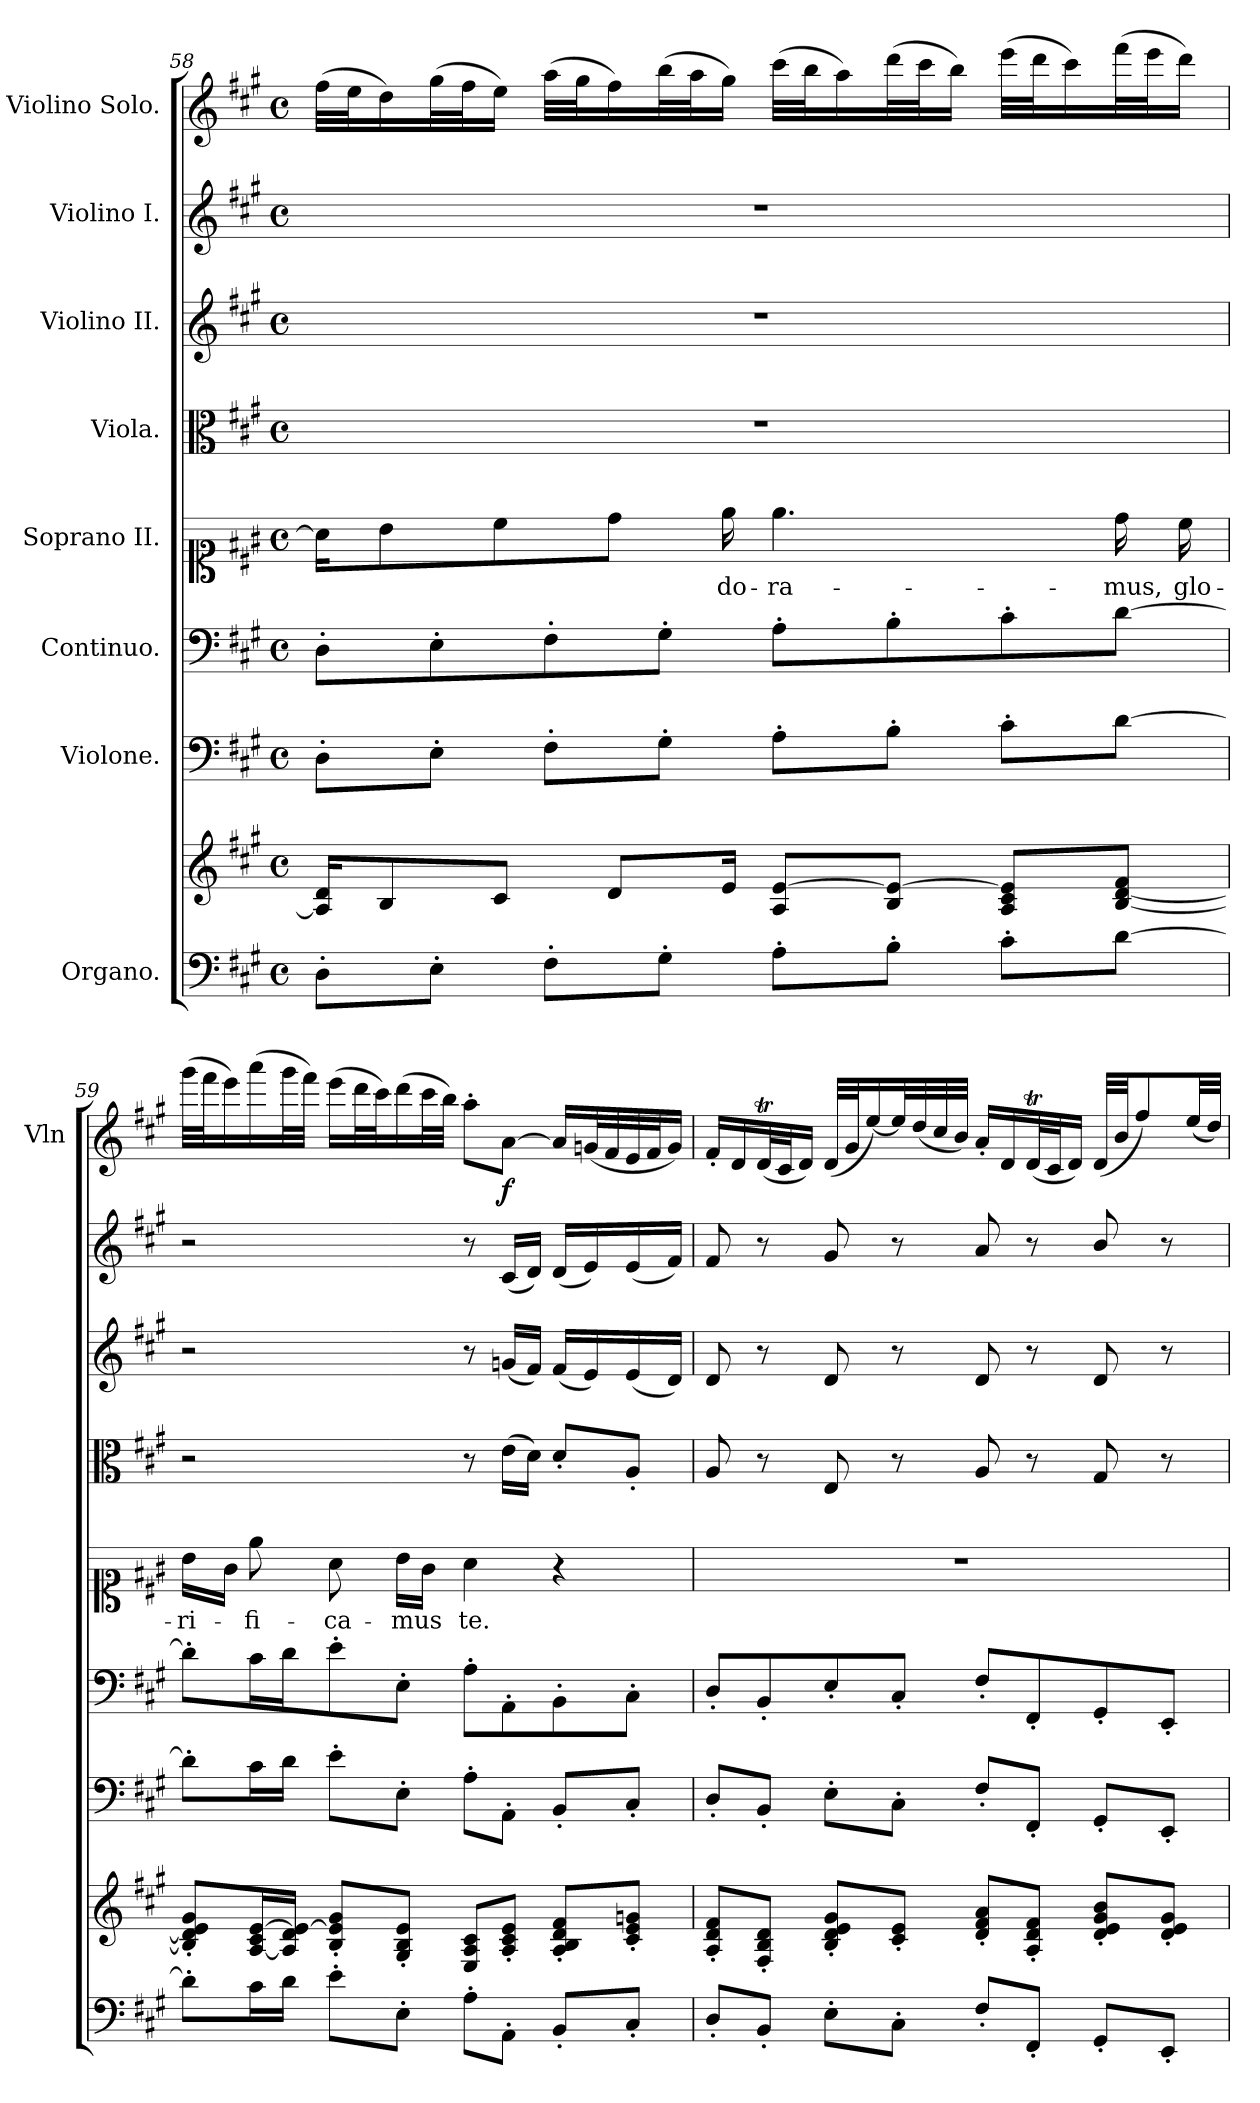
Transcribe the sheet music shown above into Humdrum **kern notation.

**kern	**kern	**dynam	**kern	**dynam	**kern	**dynam	**kern	**text	**kern	**dynam	**kern	**dynam	**kern	**dynam	**kern	**dynam
*part8	*part8	*part8	*part7	*part7	*part6	*part6	*part5	*part5	*part4	*part4	*part3	*part3	*part2	*part2	*part1	*part1
*staff9	*staff8	*staff8/9	*staff7	*staff7	*staff6	*staff6	*staff5	*staff5	*staff4	*staff4	*staff3	*staff3	*staff2	*staff2	*staff1	*staff1
*I"Organo.	*	*	*I"Violone.	*	*I"Continuo.	*	*I"Soprano II.	*	*I"Viola.	*	*I"Violino II.	*	*I"Violino I.	*	*I"Violino Solo.	*
*	*	*	*	*	*	*	*	*	*	*	*	*	*	*	*I'Vln	*
!!LO:LB:g=z
*clefF4	*clefG2	*	*clefF4	*	*clefF4	*	*clefC1	*	*clefC3	*	*clefG2	*	*clefG2	*	*clefG2	*
*	*	*	*ITrd7c12	*	*	*	*	*	*	*	*	*	*	*	*	*
*k[f#c#g#]	*k[f#c#g#]	*	*k[f#c#g#]	*	*k[f#c#g#]	*	*k[f#c#g#]	*	*k[f#c#g#]	*	*k[f#c#g#]	*	*k[f#c#g#]	*	*k[f#c#g#]	*
*M4/4	*M4/4	*	*M4/4	*	*M4/4	*	*M4/4	*	*M4/4	*	*M4/4	*	*M4/4	*	*M4/4	*
*met(c)	*met(c)	*	*met(c)	*	*met(c)	*	*met(c)	*	*met(c)	*	*met(c)	*	*met(c)	*	*met(c)	*
=58	=58	=58	=58	=58	=58	=58	=58	=58	=58	=58	=58	=58	=58	=58	=58	=58
8D'\L	16A]/ 16d/KL	.	8DD'\L	.	8D'\L	.	16a\KL]	.	1r	.	1r	.	1r	.	(32ff#\LLL	.
.	.	.	.	.	.	.	.	.	.	.	.	.	.	.	32ee\J	.
.	8B/	.	.	.	.	.	8b\	.	.	.	.	.	.	.	16dd\)	.
8E'\J	.	.	8EE'\J	.	8E'\	.	.	.	.	.	.	.	.	.	(32gg#\L	.
.	.	.	.	.	.	.	.	.	.	.	.	.	.	.	32ff#\J	.
.	8c#/J	.	.	.	.	.	8cc#\	.	.	.	.	.	.	.	16ee\JJ)	.
8F#'\L	.	.	8FF#'\L	.	8F#'\	.	.	.	.	.	.	.	.	.	(32aa\LLL	.
.	.	.	.	.	.	.	.	.	.	.	.	.	.	.	32gg#\J	.
.	8d/L	.	.	.	.	.	8dd\J	.	.	.	.	.	.	.	16ff#\)	.
8G#'\J	.	.	8GG#'\J	.	8G#'\J	.	.	.	.	.	.	.	.	.	(32bb\L	.
.	.	.	.	.	.	.	.	.	.	.	.	.	.	.	32aa\J	.
!	!	!	!	!	!	!	!	!LO:LY:b	!	!	!	!	!	!	!	!
.	16e/Jk	.	.	.	.	.	16ee\	-do-	.	.	.	.	.	.	16gg#\JJ)	.
!	!	!	!	!	!	!	!	!LO:LY:b	!	!	!	!	!	!	!	!
8A'\L	8A/ [8e/L	.	8AA'\L	.	8A'\L	.	4.ee\	-ra-	.	.	.	.	.	.	(32ccc#\LLL	.
.	.	.	.	.	.	.	.	.	.	.	.	.	.	.	32bb\J	.
.	.	.	.	.	.	.	.	.	.	.	.	.	.	.	16aa\)	.
8B'\J	8B/ 8e_/J	.	8BB'\J	.	8B'\	.	.	.	.	.	.	.	.	.	(32ddd\L	.
.	.	.	.	.	.	.	.	.	.	.	.	.	.	.	32ccc#\J	.
.	.	.	.	.	.	.	.	.	.	.	.	.	.	.	16bb\JJ)	.
8c#'\L	8A/ 8c#/ 8e]/L	.	8C#'\L	.	8c#'\	.	.	.	.	.	.	.	.	.	(32eee\LLL	.
.	.	.	.	.	.	.	.	.	.	.	.	.	.	.	32ddd\J	.
.	.	.	.	.	.	.	.	.	.	.	.	.	.	.	16ccc#\)	.
!	!	!	!	!	!	!	!	!LO:LY:b	!	!	!	!	!	!	!	!
[8d\J	[8B/ [8d/ 8f#/J	.	[8D\J	.	[8d\J	.	16dd\	-mus,	.	.	.	.	.	.	(32fff#\L	.
.	.	.	.	.	.	.	.	.	.	.	.	.	.	.	32eee\J	.
!	!	!	!	!	!	!	!	!LO:LY:b	!	!	!	!	!	!	!	!
.	.	.	.	.	.	.	16cc#\	glo-	.	.	.	.	.	.	16ddd\JJ)	.
=59	=59	=59	=59	=59	=59	=59	=59	=59	=59	=59	=59	=59	=59	=59	=59	=59
!	!	!	!	!	!	!	!	!LO:LY:b	!	!	!	!	!	!	!	!
8d'\L]	8B]'/ 8d]'/ 8e'/ 8g#'/L	.	8D'\L]	.	8d'\L]	.	16b\LL	-ri-	2r	.	2r	.	2r	.	(32ggg#\LLL	.
.	.	.	.	.	.	.	.	.	.	.	.	.	.	.	32fff#\J	.
.	.	.	.	.	.	.	16g#\JJ	.	.	.	.	.	.	.	16eee\)	.
!	!	!	!	!	!	!	!	!LO:LY:b	!	!	!	!	!	!	!	!
16c#\L	[16A/ 16c#/ [16e/L	.	16C#\L	.	16c#\L	.	8ee\	-fi-	.	.	.	.	.	.	(16aaa\	.
16d\JJ	16A]/ 16d/ 16e_/JJ	.	16D\JJ	.	16d\J	.	.	.	.	.	.	.	.	.	32ggg#\L	.
.	.	.	.	.	.	.	.	.	.	.	.	.	.	.	32fff#\JJJ)	.
!	!	!	!	!	!	!	!	!LO:LY:b	!	!	!	!	!	!	!	!
8e'\L	8B'/ 8e]'/ 8g#'/L	.	8E'\L	.	8e'\	.	8a\	-ca-	.	.	.	.	.	.	(16eee\LL	.
.	.	.	.	.	.	.	.	.	.	.	.	.	.	.	32ddd\L	.
.	.	.	.	.	.	.	.	.	.	.	.	.	.	.	32ccc#\J)	.
!	!	!	!	!	!	!	!	!LO:LY:b	!	!	!	!	!	!	!	!
8E'\J	8G#'/ 8B'/ 8e'/J	.	8EE'\J	.	8E'\J	.	16b\LL	-mus	.	.	.	.	.	.	(16ddd\	.
.	.	.	.	.	.	.	16g#\JJ	.	.	.	.	.	.	.	32ccc#\L	.
.	.	.	.	.	.	.	.	.	.	.	.	.	.	.	32bb\JJJ)	.
!	!	!	!	!	!	!	!	!LO:LY:b	!	!	!	!	!	!	!	!
8A'\L	8E/ 8A/ 8c#/L	.	8AA'\L	.	8A'\L	.	4a\	te.	8r	.	8r	.	8r	.	8aa'\L	.
!	!	!LO:DY:b	!	!LO:DY:b	!	!LO:DY:a	!	!	!	!LO:DY:b	!	!LO:DY:b	!	!LO:DY:b	!	!LO:DY:b
8AA'\J	8A'/ 8c#'/ 8e'/J	other-dynamics	8AAA'\J	other-dynamics	8AA'\	other-dynamics	.	.	(16e\LL	other-dynamics	(16gn/LL	other-dynamics	(16c#/LL	other-dynamics	[8a\J	f
.	.	.	.	.	.	.	.	.	16d\JJ)	.	16f#/JJ)	.	16d/JJ)	.	.	.
8BB'/L	8A'/ 8B'/ 8d'/ 8f#'/L	.	8BBB'/L	.	8BB'\	.	4r	.	8d'/L	.	(16f#/LL	.	(16d/LL	.	16a/LL]	.
.	.	.	.	.	.	.	.	.	.	.	16e/)	.	16e/)	.	(32gn/L	.
.	.	.	.	.	.	.	.	.	.	.	.	.	.	.	32f#/	.
8C#'/J	8c#'/ 8e'/ 8gn'/J	.	8CC#'/J	.	8C#'\J	.	.	.	8A'/J	.	(16e/	.	(16e/	.	32e/	.
.	.	.	.	.	.	.	.	.	.	.	.	.	.	.	32f#/J	.
.	.	.	.	.	.	.	.	.	.	.	16d/JJ)	.	16f#/JJ)	.	16g/JJ)	.
=60	=60	=60	=60	=60	=60	=60	=60	=60	=60	=60	=60	=60	=60	=60	=60	=60
8D'/L	8A'/ 8d'/ 8f#'/L	.	8DD'/L	.	8D'/L	.	1r	.	8A/	.	8d/	.	8f#/	.	16f#'/LL	.
.	.	.	.	.	.	.	.	.	.	.	.	.	.	.	16d/	.
8BB'/J	8F#'/ 8B'/ 8d'/J	.	8BBB'/J	.	8BB'/	.	.	.	8r	.	8r	.	8r	.	(32dT/L	.
.	.	.	.	.	.	.	.	.	.	.	.	.	.	.	32c#/J	.
.	.	.	.	.	.	.	.	.	.	.	.	.	.	.	16d/JJ)	.
8E'\L	8B'/ 8d'/ 8e'/ 8g#'/L	.	8EE'\L	.	8E'/	.	.	.	8E/	.	8d/	.	8g#/	.	(32d/LLL	.
.	.	.	.	.	.	.	.	.	.	.	.	.	.	.	32g#/J	.
.	.	.	.	.	.	.	.	.	.	.	.	.	.	.	[16ee/)	.
8C#'\J	8c#'/ 8e'/J	.	8CC#'\J	.	8C#'/J	.	.	.	8r	.	8r	.	8r	.	32ee/L]	.
.	.	.	.	.	.	.	.	.	.	.	.	.	.	.	(32dd/	.
.	.	.	.	.	.	.	.	.	.	.	.	.	.	.	32cc#/	.
.	.	.	.	.	.	.	.	.	.	.	.	.	.	.	32b/JJJ)	.
8F#'/L	8d'/ 8f#'/ 8a'/L	.	8FF#'/L	.	8F#'/L	.	.	.	8A/	.	8d/	.	8a/	.	16a'/LL	.
.	.	.	.	.	.	.	.	.	.	.	.	.	.	.	16d/	.
8FF#'/J	8A'/ 8d'/ 8f#'/J	.	8FFF#'/J	.	8FF#'/	.	.	.	8r	.	8r	.	8r	.	(32dT/L	.
.	.	.	.	.	.	.	.	.	.	.	.	.	.	.	32c#/J	.
.	.	.	.	.	.	.	.	.	.	.	.	.	.	.	16d/JJ)	.
8GG#'/L	8d'/ 8e'/ 8g#'/ 8b'/L	.	8GGG#'/L	.	8GG#'/	.	.	.	8G#/	.	8d/	.	8b/	.	(32d/LLL	.
.	.	.	.	.	.	.	.	.	.	.	.	.	.	.	32b/JJ	.
.	.	.	.	.	.	.	.	.	.	.	.	.	.	.	8ff#/)	.
8EE'/J	8d'/ 8e'/ 8g#'/J	.	8EEE'/J	.	8EE'/J	.	.	.	8r	.	8r	.	8r	.	.	.
.	.	.	.	.	.	.	.	.	.	.	.	.	.	.	(32ee/LL	.
.	.	.	.	.	.	.	.	.	.	.	.	.	.	.	32dd/JJJ)	.
=	=	=	=	=	=	=	=	=	=	=	=	=	=	=	=	=
*-	*-	*-	*-	*-	*-	*-	*-	*-	*-	*-	*-	*-	*-	*-	*-	*-
